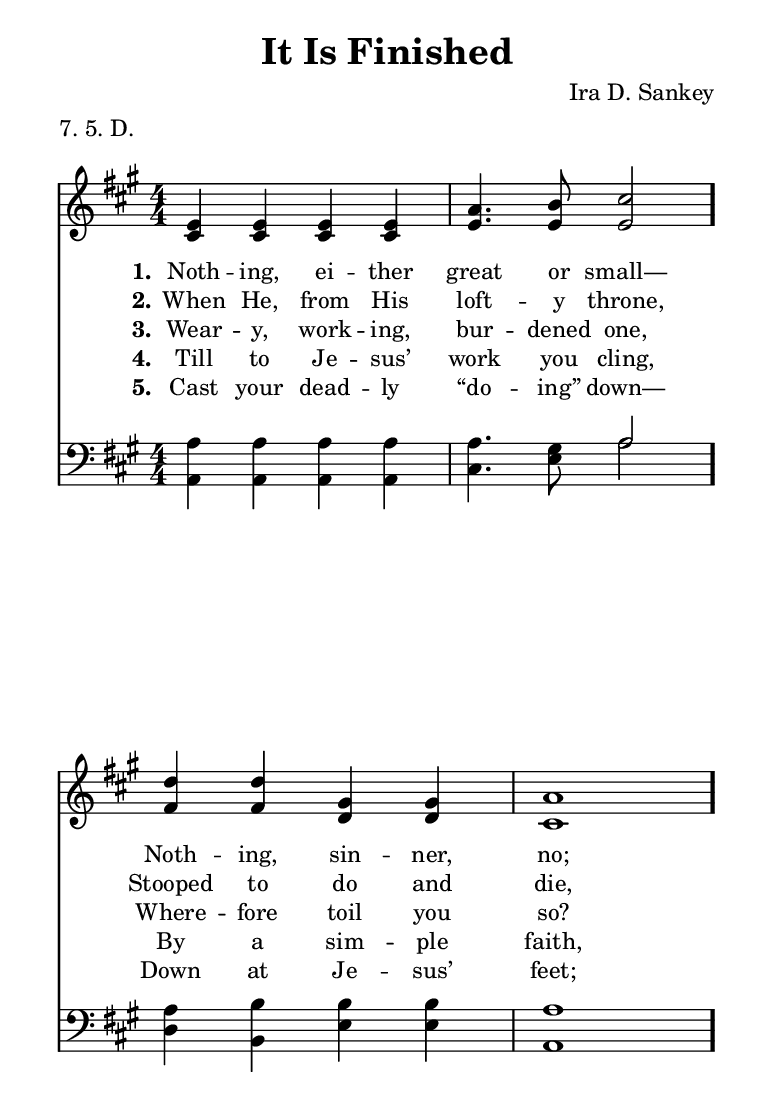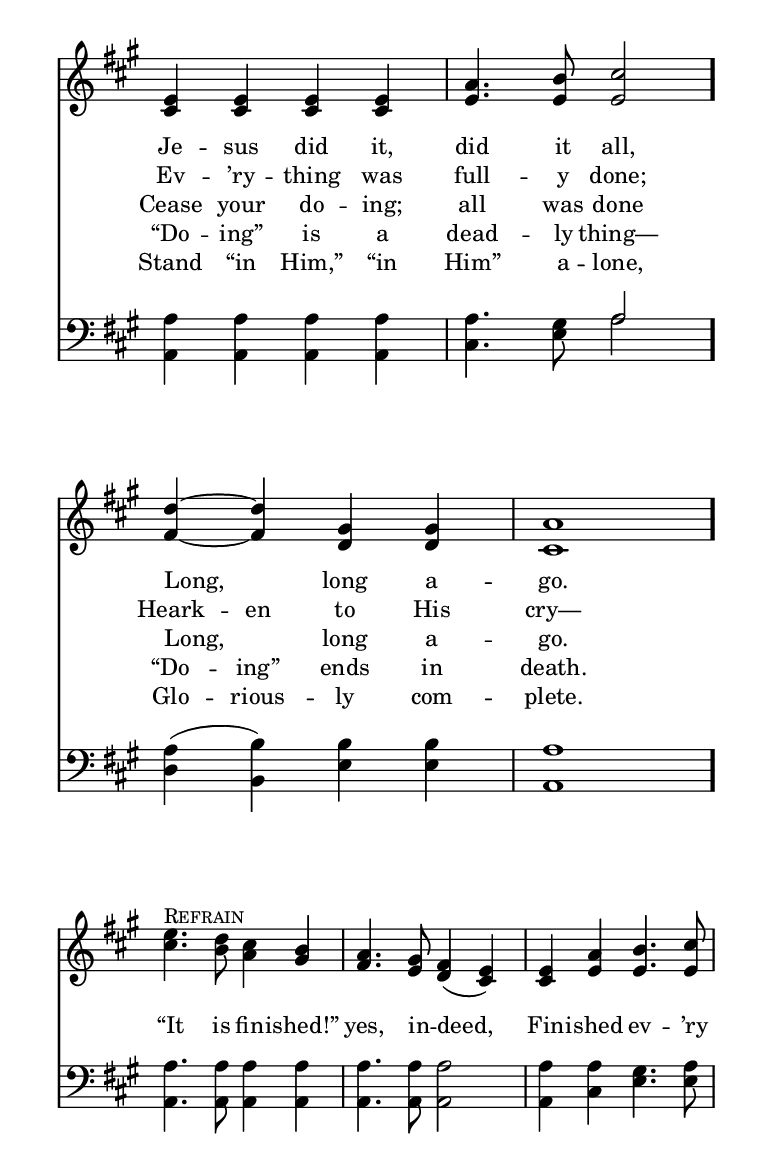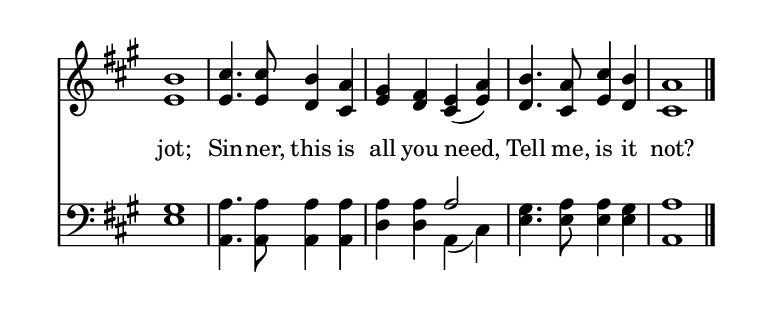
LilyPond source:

\include "common/global.ily"
\paper {
  \include "common/paper.ily"
  %ragged-bottom = ##t
  %ragged-last-bottom = ##t
  %systems-per-page = ##f
  %page-count = ##f
}

\header{
  hymnnumber = "19"
  title = "It Is Finished"
  tunename = ""
  meter = "7. 5. D."
  %poet = "James Proctor"
  composer = "Ira D. Sankey"
  %copyright = ""
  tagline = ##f
}

% for fermata in MIDI
ta = { \tempo 4=90 }
tb = { \tempo 4=45 }

patternAA = { c4 c4 c4 c4   | c4. c8 c2      } %

patternBA = { c4 c4 c4 c4   | c1             } %
patternBB = { c4( c4) c4 c4 | c1             } %
patternBC = { c4 ~ c4 c4 c4 | c1             } %

patternCA = { c4. c8 c4 c4  | c4. c8 c4( c4) } %
patternCB = { c4. c8 c4 c4  | c4. c8 c2      } %
patternCC = { c4. c8 c4 c4  | c4 c4 c2      } %
patternCD = { c4. c8 c4 c4  | c4 c4 c4( c4) } %

patternDA = { c4 c4 c4. c8  | c1             } %
patternDB = { c4. c8 c4 c4  | c1             } %

global = {
  \include "common/overrides.ily"
  \override Staff.TimeSignature.style = #'numbered
  \time 4/4
  \override Score.MetronomeMark.transparent = ##t % hide all fermata changes too
  \ta
  \key a \major
  %\partial 4
  \autoBeamOff
}

notesSoprano = {
\global
\relative c' {

  \changePitch \patternAA { e e e e      | a b cis     }
  \changePitch \patternBA { d d gis, gis | a           }
  \changePitch \patternAA { e e e e      | a b cis     }
  \changePitch \patternBC { d d gis, gis | a           }

  << s^\markup { \small \caps "Refrain"  }
  \changePitch \patternCA { e' d cis b   | a gis fis e } >>
  \changePitch \patternDA { e a b cis    | b           }
  \changePitch \patternCD { cis cis b a  | gis fis e a }
  \changePitch \patternDB { b a cis b    | a           }

  \bar "|."

}
}

notesAlto = {
\global
\relative e' {

  \changePitch \patternAA { cis cis cis cis | e e e       }
  \changePitch \patternBA { fis fis d d     | cis         }
  \changePitch \patternAA { cis cis cis cis | e e e       }
  \changePitch \patternBC { fis fis d d     | cis         }

  \changePitch \patternCA { cis' b a gis    | fis e d cis }
  \changePitch \patternDA { cis e e e       | e           }
  \changePitch \patternCD { e e d cis       | e d cis e   }
  \changePitch \patternDB { d cis e d       | cis         }

}
}

notesTenor = {
\global
\relative a {

  \changePitch \patternAA { a a a a     | a gis a }
  \changePitch \patternBA { a b b b     | a       }
  \changePitch \patternAA { a a a a     | a gis a }
  \changePitch \patternBB { a b b b     | a       }

  \changePitch \patternCB { a a a a     | a a a   }
  \changePitch \patternDA { a a gis a   | gis     }
  \changePitch \patternCC { a a a a     | a a a   }
  \changePitch \patternDB { gis a a gis | a       }

}
}

notesBass = {
\global
\relative f, {

  \changePitch \patternAA { a a a a   | cis e a   }
  \changePitch \patternBA { d, b e e  | a,        }
  \changePitch \patternAA { a a a a   | cis e a   }
  \changePitch \patternBB { d, b e e  | a,        }

  \changePitch \patternCB { a a a a   | a a a     }
  \changePitch \patternDA { a cis e e | e         }
  \changePitch \patternCD { a, a a a  | d d a cis }
  \changePitch \patternDB { e e e e   | a,        }

}
}

Refrain = \lyricmode {

“It is fin -- ished!” yes, in -- deed,
Fin -- ished ev -- ’ry jot;
Sin -- ner, this is all you need,
Tell me, is it not?

}

wordsA = \lyricmode {
\set stanza = "1."

Noth -- ing, ei -- ther great or small— \bar "."
Noth -- ing, sin -- ner, no; \bar "." \break
Je -- sus did it, did it all, \bar "."
Long, long a -- go. \bar "." \break

}

wordsB = \lyricmode {
\set stanza = "2."

When He, from His loft -- y throne,
Stooped to do and die,
Ev -- ’ry -- thing was full -- y done;
% XXX this doesn't look quite right
{ \mon } Heark -- en { \moff } to His cry—

\Refrain

}

wordsC = \lyricmode {
\set stanza = "3."

Wear -- y, work -- ing, bur -- dened one,
Where -- fore toil you so?
Cease your do -- ing; all was done
Long, long a -- go.

}

wordsD = \lyricmode {
\set stanza = "4."

Till to Je -- sus’ work you cling,
By a sim -- ple faith,
“Do -- ing” is a dead -- ly thing—
{ \mon } “Do -- ing” { \moff } ends in death.

}

wordsE = \lyricmode {
\set stanza = "5."

Cast your dead -- ly “do -- ing” down—
Down at Je -- sus’ feet;
Stand “in Him,” “in Him” a -- lone,
{ \mon } Glo -- rious -- ly { \moff } com -- plete.

}

\score {
  \context ChoirStaff <<
    \context Staff = upper <<
      \set Staff.autoBeaming = ##f
      \set ChoirStaff.systemStartDelimiter = #'SystemStartBar
      \set ChoirStaff.printPartCombineTexts = ##f
      \partcombine #'(2 . 9) \notesSoprano \notesAlto
      \context NullVoice = sopranos { \voiceOne << \notesSoprano >> }
      \context NullVoice = altos { \voiceTwo << \notesAlto >> }
    >>

		\new Lyrics = one
		\new Lyrics = two
		\new Lyrics = three
		\new Lyrics = four
		\new Lyrics = five

    \new Staff = men <<
      \set Staff.autoBeaming = ##f
      \clef bass
      \set ChoirStaff.printPartCombineTexts = ##f
      \partcombine #'(2 . 9) \notesTenor \notesBass
      \context NullVoice = tenors { \voiceOne << \notesTenor >> }
      \context NullVoice = basses { \voiceTwo << \notesBass >> }
    >>

		\context Lyrics = one   \lyricsto sopranos \wordsA
		\context Lyrics = two   \lyricsto sopranos \wordsB
		\context Lyrics = three \lyricsto sopranos \wordsC
		\context Lyrics = four  \lyricsto sopranos \wordsD
		\context Lyrics = five  \lyricsto sopranos \wordsE
  >>
  \layout {
    \include "common/layout.ily"
  }
  \midi{
    \include "common/midi.ily"
  }
}

\version "2.19.49"  % necessary for upgrading to future LilyPond versions.

% vi:set et ts=2 sw=2 ai nocindent syntax=lilypond:
